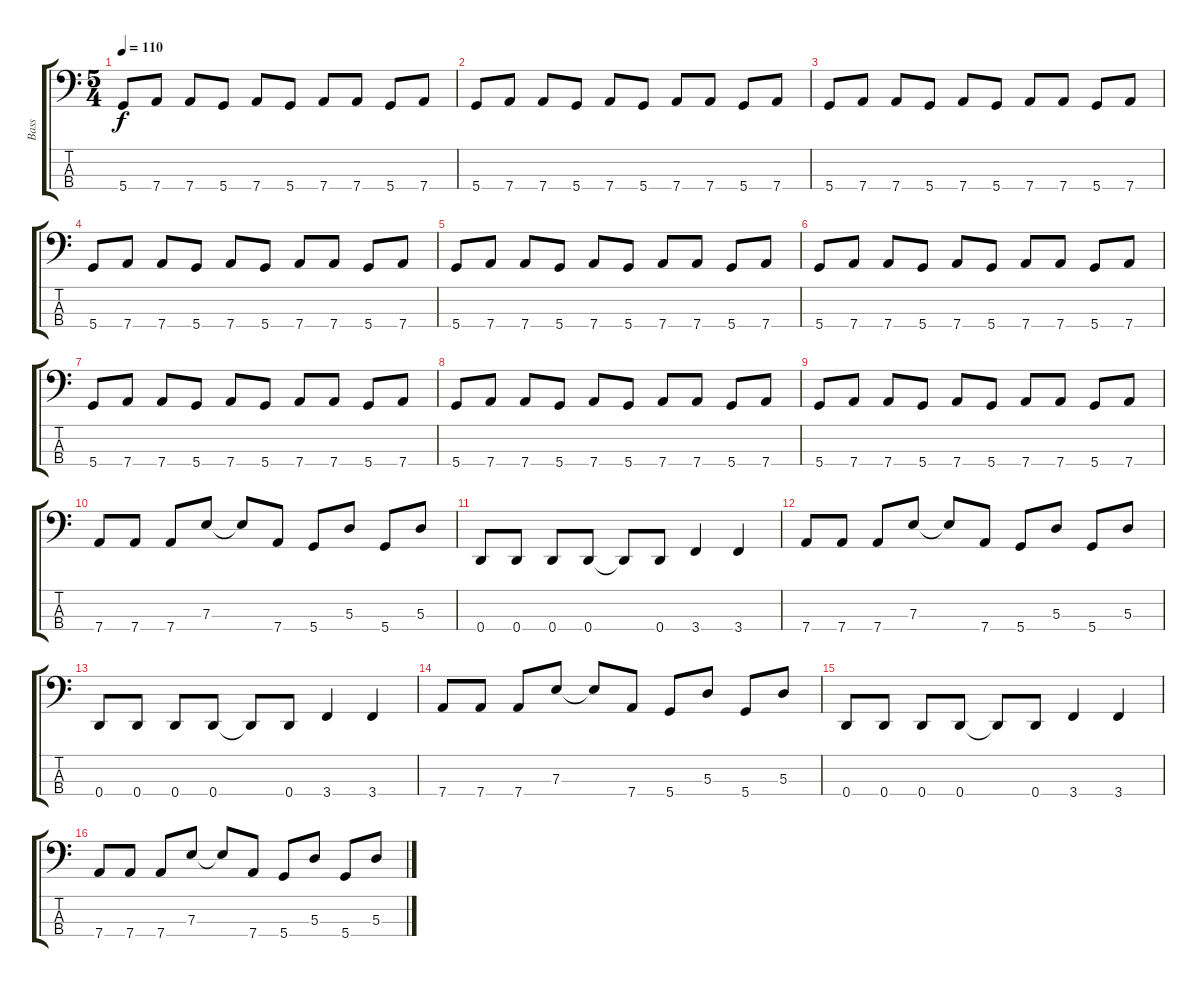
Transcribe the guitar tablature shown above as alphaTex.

\track ("Bass" "Bass") {instrument electricbasspick}
\staff {score tabs}
\tuning (G2 D2 A1 D1) {hide}
\ts (5 4)
\tempo 110
\clef f4
\ks c
5.4.8{dy f} 7.4.8 7.4.8 5.4.8 7.4.8 5.4.8 7.4.8 7.4.8 5.4.8 7.4.8 |
5.4.8 7.4.8 7.4.8 5.4.8 7.4.8 5.4.8 7.4.8 7.4.8 5.4.8 7.4.8 |
5.4.8 7.4.8 7.4.8 5.4.8 7.4.8 5.4.8 7.4.8 7.4.8 5.4.8 7.4.8 |
5.4.8 7.4.8 7.4.8 5.4.8 7.4.8 5.4.8 7.4.8 7.4.8 5.4.8 7.4.8 |
5.4.8 7.4.8 7.4.8 5.4.8 7.4.8 5.4.8 7.4.8 7.4.8 5.4.8 7.4.8 |
5.4.8 7.4.8 7.4.8 5.4.8 7.4.8 5.4.8 7.4.8 7.4.8 5.4.8 7.4.8 |
5.4.8 7.4.8 7.4.8 5.4.8 7.4.8 5.4.8 7.4.8 7.4.8 5.4.8 7.4.8 |
5.4.8 7.4.8 7.4.8 5.4.8 7.4.8 5.4.8 7.4.8 7.4.8 5.4.8 7.4.8 |
5.4.8 7.4.8 7.4.8 5.4.8 7.4.8 5.4.8 7.4.8 7.4.8 5.4.8 7.4.8 |
7.4.8 7.4.8 7.4.8 7.3.8 7.3{t}.8 7.4.8 5.4.8 5.3.8 5.4.8 5.3.8 |
0.4.8 0.4.8 0.4.8 0.4.8 0.4{t}.8 0.4.8 3.4.4 3.4.4 |
7.4.8 7.4.8 7.4.8 7.3.8 7.3{t}.8 7.4.8 5.4.8 5.3.8 5.4.8 5.3.8 |
0.4.8 0.4.8 0.4.8 0.4.8 0.4{t}.8 0.4.8 3.4.4 3.4.4 |
7.4.8 7.4.8 7.4.8 7.3.8 7.3{t}.8 7.4.8 5.4.8 5.3.8 5.4.8 5.3.8 |
0.4.8 0.4.8 0.4.8 0.4.8 0.4{t}.8 0.4.8 3.4.4 3.4.4 |
7.4.8 7.4.8 7.4.8 7.3.8 7.3{t}.8 7.4.8 5.4.8 5.3.8 5.4.8 5.3.8
